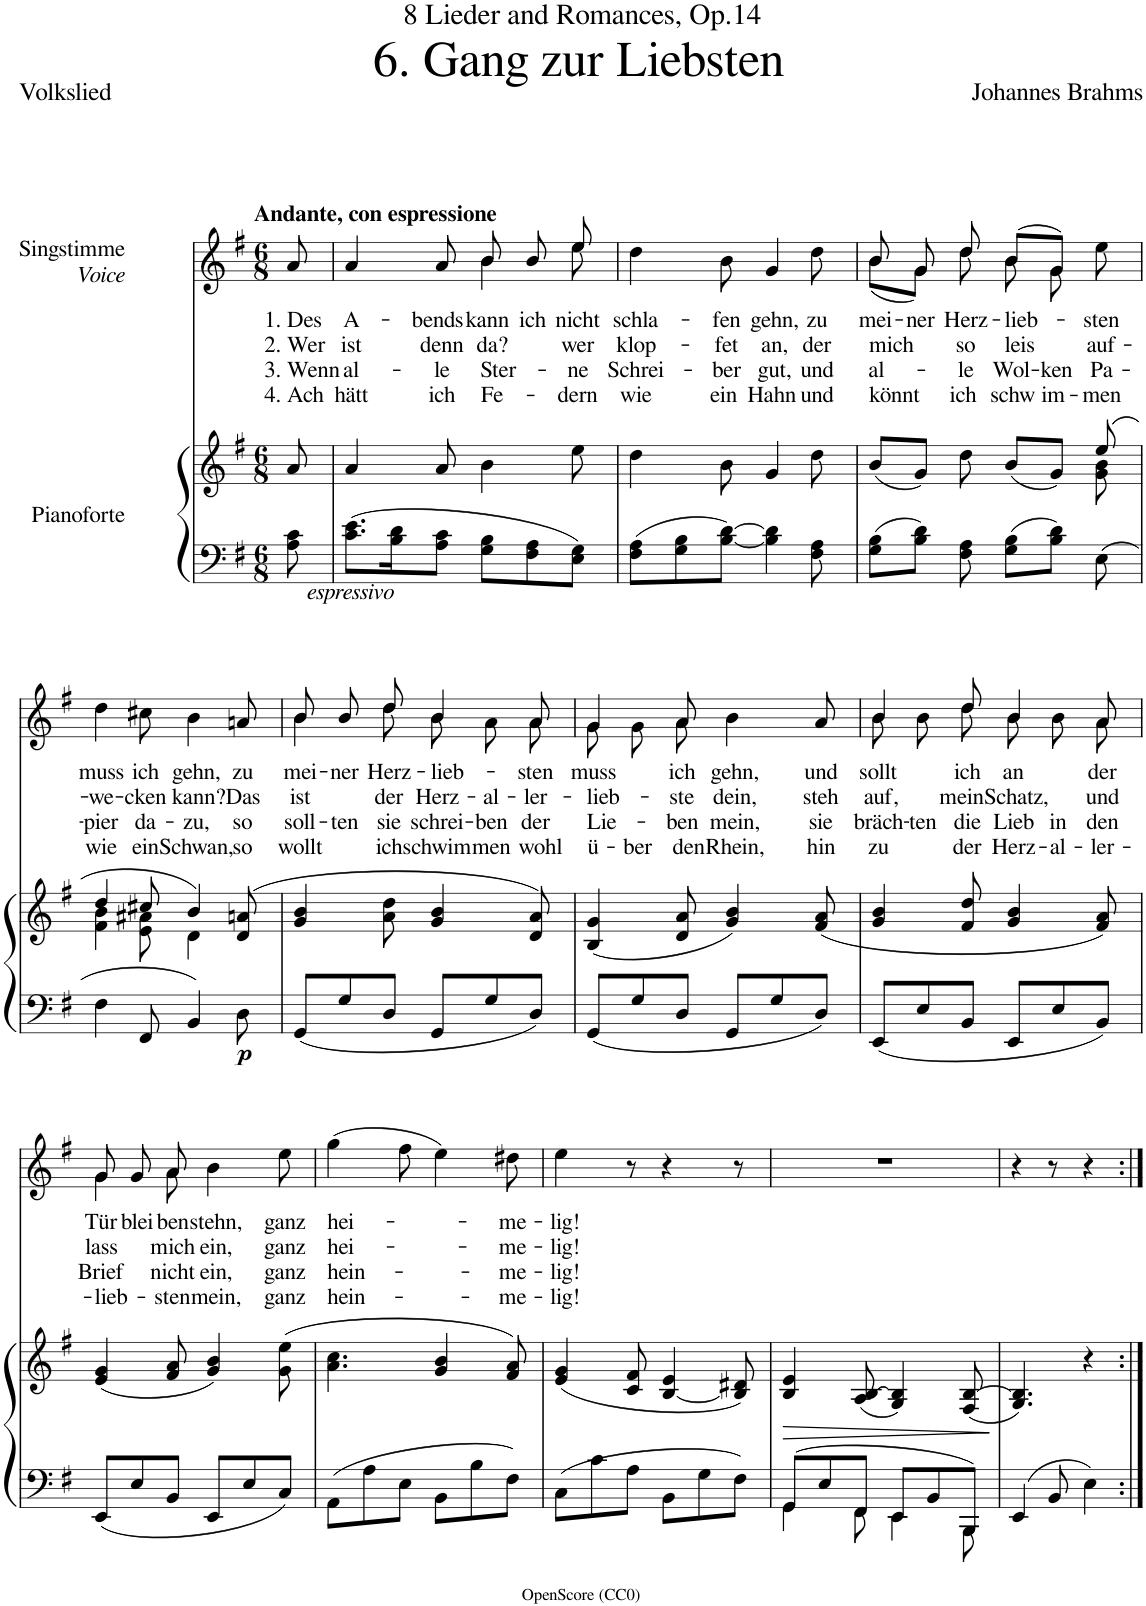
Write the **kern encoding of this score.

**kern	**kern	**dynam	**kern	**text	**text	**text	**text
*part2	*part2	*part2	*part1	*part1	*part1	*part1	*part1
*staff3	*staff2	*staff2/3	*staff1	*staff1	*staff1	*staff1	*staff1
*I"Pianoforte	*	*	*I"Singstimme Voice	*	*	*	*
*I'Pno	*	*	*	*	*	*	*
*clefF4	*clefG2	*	*clefG2	*	*	*	*
*k[f#]	*k[f#]	*	*k[f#]	*	*	*	*
*M6/8	*M6/8	*	*M6/8	*	*	*	*
=	=	=	=	=	=	=	=
!	!	!	!LO:TX:a:B:t=Andante, con espressione	!	!	!	!
!LO:TX:b:i:t=espressivo	!	!	!	!	!	!	!
!	!	!	!	!LO:LY:b	!LO:LY:b	!LO:LY:b	!LO:LY:b
8A\ 8c\	8a/	.	8a/	1. Des	2. Wer	3. Wenn	4. Ach
=1	=1	=1	=1	=1	=1	=1	=1
!	!	!	!	!LO:LY:b	!LO:LY:b	!LO:LY:b	!LO:LY:b
*	*	*	*^	*	*	*	*
8.c\ 8.e\L	4a/	.	4a/	4.ryy	A-	ist	al-	hätt
16B\ 16d\K	.	.	.	.	.	.	.	.
!	!	!	!	!	!LO:LY:b	!LO:LY:b	!LO:LY:b	!LO:LY:b
8A\ 8c\J	8a/	.	8a/	.	-bends	denn	-le	ich
!	!	!	!	!	!LO:LY:b	!LO:LY:b	!LO:LY:b	!LO:LY:b
8G\ 8B\L	4b\	.	8b/	4b\	kann	da?	Ster-	Fe-
!	!	!	!	!	!LO:LY:b	!	!	!
8F#\ 8A\	.	.	8b/	.	ich	.	.	.
!	!	!	!	!	!LO:LY:b	!LO:LY:b	!LO:LY:b	!LO:LY:b
8E\ 8G\J	8ee\	.	8ee/	8ee\	nicht	wer	-ne	-dern
=2	=2	=2	=2	=2	=2	=2	=2	=2
!	!	!	!	!	!LO:LY:b	!LO:LY:b	!LO:LY:b	!LO:LY:b
*	*	*	*v	*v	*	*	*	*
8F#\ 8A\L	4dd\	.	4dd\	schla-	klop-	Schrei-	wie
8G\ 8B\	.	.	.	.	.	.	.
!	!	!	!	!LO:LY:b	!LO:LY:b	!LO:LY:b	!LO:LY:b
[8B\ [8d\J	8b\	.	8b\	-fen	-fet	-ber	ein
!	!	!	!	!LO:LY:b	!LO:LY:b	!LO:LY:b	!LO:LY:b
4B\] 4d\]	4g/	.	4g/	gehn,	an,	gut,	Hahn
!	!	!	!	!LO:LY:b	!LO:LY:b	!LO:LY:b	!LO:LY:b
8F#\ 8A\	8dd\	.	8dd\	zu	der	und	und
=3	=3	=3	=3	=3	=3	=3	=3
*	*^	*	*	*	*	*	*
!	!	!	!	!	!LO:LY:b	!LO:LY:b	!LO:LY:b	!LO:LY:b
*	*	*	*	*^	*	*	*	*
8G\ 8B\L	(8b/L	8ryy	.	8b/	(8b\L	mei-	mich	al-	könnt
!	!	!	!	!	!	!LO:LY:b	!	!	!
*	*v	*v	*	*	*	*	*	*	*
8B\ 8d\J	8g/J)	.	8g/	8g\J)	-ner	.	.	.
!	!	!	!	!	!LO:LY:b	!LO:LY:b	!LO:LY:b	!LO:LY:b
8F#\ 8A\	8dd\	.	8dd/	8dd\	Herz-	so	-le	ich
!	!	!	!	!	!LO:LY:b	!LO:LY:b	!LO:LY:b	!LO:LY:b
8G\ 8B\L	(8b/L	.	(8b/L	8b\	-lieb-	leis	Wol-	schw
!	!	!	!	!	!	!	!LO:LY:b	!LO:LY:b
8B\ 8d\J	8g/J)	.	8g/J)	8g\	.	.	-ken	im-
*	*^	*	*	*	*	*	*	*
!	!	!	!	!	!	!LO:LY:b	!LO:LY:b	!LO:LY:b	!LO:LY:b
8E\	(8ee/	8g\ 8b\	.	8ee\	8ryy	-sten	auf-	Pa-	-men
!!LO:LB:g=z
=4	=4	=4	=4	=4	=4	=4	=4	=4	=4
!	!	!	!	!	!	!LO:LY:b	!LO:LY:b	!LO:LY:b	!LO:LY:b
*	*	*	*	*v	*v	*	*	*	*
4F#\	4dd/	4f#\ 4b\	.	4dd\	muss	-we-	-pier	wie
!	!	!	!	!	!LO:LY:b	!LO:LY:b	!LO:LY:b	!LO:LY:b
8FF#/	8cc#X/	8e\ 8a#X\	.	8cc#X\	ich	-cken	da-	ein
!	!	!	!	!	!LO:LY:b	!LO:LY:b	!LO:LY:b	!LO:LY:b
4BB/	4b/)	4d\	.	4b\	gehn,	kann?	-zu,	Schwan,
!	!	!	!LO:DY:b=2	!	!LO:LY:b	!LO:LY:b	!LO:LY:b	!LO:LY:b
8D\	(8d/ 8an/	8ryy	p	8an/	zu	Das	so	so
=5	=5	=5	=5	=5	=5	=5	=5	=5
!	!	!	!	!	!LO:LY:b	!LO:LY:b	!LO:LY:b	!LO:LY:b
*	*v	*v	*	*^	*	*	*	*
8GG/L	4g/ 4b/	.	8b/	4b\	mei-	ist	soll-	wollt
!	!	!	!	!	!LO:LY:b	!	!LO:LY:b	!
8G/	.	.	8b/	.	-ner	.	-ten	.
!	!	!	!	!	!LO:LY:b	!LO:LY:b	!LO:LY:b	!LO:LY:b
8D/J	8a\ 8dd\	.	8dd/	8dd\	Herz-	der	sie	ich
!	!	!	!	!	!LO:LY:b	!LO:LY:b	!LO:LY:b	!LO:LY:b
8GG/L	4g/ 4b/	.	8b\	4b/	-lieb-	Herz-	schrei-	schwim-
!	!	!	!	!	!	!LO:LY:b	!LO:LY:b	!LO:LY:b
8G/	.	.	8a\	.	.	-al-	-ben	-men
!	!	!	!	!	!LO:LY:b	!LO:LY:b	!LO:LY:b	!LO:LY:b
8D/J	8d/ 8a/)	.	8a/	8a\	-sten	-ler-	der	wohl
=6	=6	=6	=6	=6	=6	=6	=6	=6
!	!	!	!	!	!LO:LY:b	!LO:LY:b	!LO:LY:b	!LO:LY:b
8GG/L	(4B/ 4g/	.	8g\	4g/	muss	-lieb-	Lie-	ü-
!	!	!	!	!	!	!	!	!LO:LY:b
8G/	.	.	8g\	.	.	.	.	-ber
!	!	!	!	!	!LO:LY:b	!LO:LY:b	!LO:LY:b	!LO:LY:b
8D/J	8d/ 8a/	.	8a/	8a\	ich	-ste	-ben	den
!	!	!	!	!	!LO:LY:b	!LO:LY:b	!LO:LY:b	!LO:LY:b
8GG/L	4g/ 4b/)	.	4b\	4.ryy	gehn,	dein,	mein,	Rhein,
8G/	.	.	.	.	.	.	.	.
!	!	!	!	!	!LO:LY:b	!LO:LY:b	!LO:LY:b	!LO:LY:b
8D/J	(8f#/ 8a/	.	8a/	.	und	steh	sie	hin
=7	=7	=7	=7	=7	=7	=7	=7	=7
!	!	!	!	!	!LO:LY:b	!LO:LY:b	!LO:LY:b	!LO:LY:b
8EE/L	4g/ 4b/	.	8b\	4b/	sollt	auf,	bräch-	zu
!	!	!	!	!	!	!	!LO:LY:b	!
8E/	.	.	8b\	.	.	.	-ten	.
!	!	!	!	!	!LO:LY:b	!LO:LY:b	!LO:LY:b	!LO:LY:b
8BB/J	8f#/ 8dd/	.	8dd/	8dd\	ich	mein	die	der
!	!	!	!	!	!LO:LY:b	!LO:LY:b	!LO:LY:b	!LO:LY:b
8EE/L	4g/ 4b/	.	8b\	4b/	an	Schatz,	Lieb	Herz-
!	!	!	!	!	!	!	!LO:LY:b	!LO:LY:b
8E/	.	.	8b\	.	.	.	in	-al-
!	!	!	!	!	!LO:LY:b	!LO:LY:b	!LO:LY:b	!LO:LY:b
8BB/J	8f#/ 8a/)	.	8a/	8a\	der	und	den	-ler-
!!LO:LB:g=z	!!
=8	=8	=8	=8	=8	=8	=8	=8	=8
!	!	!	!	!	!LO:LY:b	!LO:LY:b	!LO:LY:b	!LO:LY:b
8EE/L	(4e/ 4g/	.	8g/	4g\	Tür	lass	Brief	-lieb-
!	!	!	!	!	!LO:LY:b	!	!	!
8E/	.	.	8g/	.	blei-	.	.	.
!	!	!	!	!	!LO:LY:b	!LO:LY:b	!LO:LY:b	!LO:LY:b
8BB/J	8f#/ 8a/	.	8a/	8a\	-ben	mich	nicht	-sten
!	!	!	!	!	!LO:LY:b	!LO:LY:b	!LO:LY:b	!LO:LY:b
8EE/L	4g/ 4b/)	.	4b\	4.ryy	stehn,	ein,	ein,	mein,
8E/	.	.	.	.	.	.	.	.
!	!	!	!	!	!LO:LY:b	!LO:LY:b	!LO:LY:b	!LO:LY:b
8C/J	(8g\ 8ee\	.	8ee\	.	ganz	ganz	ganz	ganz
*	*	*	*v	*v	*	*	*	*
=9	=9	=9	=9	=9	=9	=9	=9
!	!	!	!	!LO:LY:b	!LO:LY:b	!LO:LY:b	!LO:LY:b
8AA\L	4.a\ 4.cc\	.	(4gg\	hei-	hei-	hein-	hein-
8A\	.	.	.	.	.	.	.
8E\J	.	.	8ff#\	.	.	.	.
8BB\L	4g/ 4b/	.	4ee\)	.	.	.	.
8B\	.	.	.	.	.	.	.
!	!	!	!	!LO:LY:b	!LO:LY:b	!LO:LY:b	!LO:LY:b
8F#\J	8f#/ 8a/)	.	8dd#X\	-me-	-me-	-me-	-me-
=10	=10	=10	=10	=10	=10	=10	=10
!	!	!	!	!LO:LY:b	!LO:LY:b	!LO:LY:b	!LO:LY:b
8C\L	(4e/ 4g/	.	4ee\	-lig!	-lig!	-lig!	-lig!
8c\	.	.	.	.	.	.	.
8A\J	8c/ 8f#/	.	8r	.	.	.	.
8BB\L	[4B/ 4e/	.	4r	.	.	.	.
8G\	.	.	.	.	.	.	.
8F#\J	8B/] 8d#X/)	.	8r	.	.	.	.
=11	=11	=11	=11	=11	=11	=11	=11
*^	*	*	*	*	*	*	*
!	!	!	!LO:HP:b	!	!	!	!	!
8GG/L	4GG\	4B/ 4e/	>	2.r	.	.	.	.
8E/	.	.	.	.	.	.	.	.
8FF#/J	8FF#\	(<8A/ [8B/	.	.	.	.	.	.
8EE/L	4EE\	4G/ 4B/])	.	.	.	.	.	.
8BB/	.	.	.	.	.	.	.	.
8BBB/J	8BBB\	(<8F#/ [8B/	.	.	.	.	.	.
*v	*v	*	*	*	*	*	*	*
.	.	]	.	.	.	.	.
=12	=12	=12	=12	=12	=12	=12	=12
4EE/	4.G/ 4.B/])	.	4r	.	.	.	.
8BB/	.	.	8r	.	.	.	.
4E\	4r	.	4r	.	.	.	.
=:|!	=:|!	=:|!	=:|!	=:|!	=:|!	=:|!	=:|!
*-	*-	*-	*-	*-	*-	*-	*-
